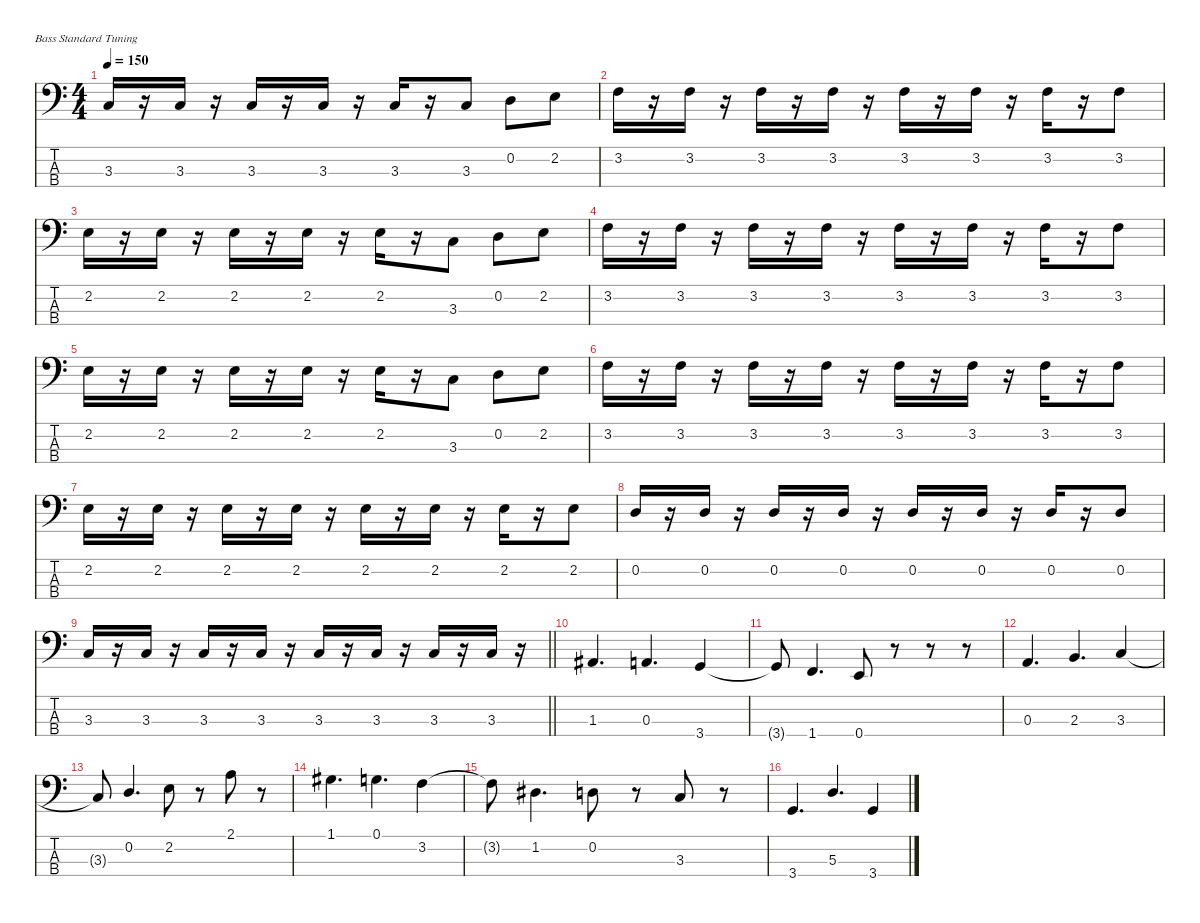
\defaultSystemsLayout 4
\hideDynamics
\bracketExtendMode nobrackets
\singleTrackTrackNamePolicy hidden
\multiTrackTrackNamePolicy hidden
\firstSystemTrackNameMode fullname
\firstSystemTrackNameOrientation horizontal
\otherSystemsTrackNameOrientation horizontal
\track ("Track 7" "el.bs.") {instrument electricbassfinger}
\staff {score tabs}
\tuning (G2 D2 A1 E1)
\ts (4 4)
\tempo 150
\clef f4
\ks c
3.3.16{dy ff beam Up} r.16{beam Up} 3.3.16{beam Up} r.16{beam Up} 3.3.16{dy fff beam Up} r.16{beam Up} 3.3.16{beam Up} r.16{beam Up} 3.3.16{dy ff beam Up} r.16{beam Up} 3.3.8{beam Up} 0.2.8{dy fff beam Down} 2.2.8{beam Down} |
3.2.16{beam Down} r.16{beam Down} 3.2.16{beam Down} r.16{beam Down} 3.2.16{dy ff beam Down} r.16{beam Down} 3.2.16{beam Down} r.16{beam Down} 3.2.16{dy fff beam Down} r.16{beam Down} 3.2.16{beam Down} r.16{beam Down} 3.2.16{dy ff beam Down} r.16{beam Down} 3.2.8{dy fff beam Down} |
2.2.16{dy ff beam Down} r.16{beam Down} 2.2.16{beam Down} r.16{beam Down} 2.2.16{dy fff beam Down} r.16{beam Down} 2.2.16{beam Down} r.16{beam Down} 2.2.16{dy ff beam Down} r.16{beam Down} 3.3.8{beam Down} 0.2.8{dy fff beam Down} 2.2.8{beam Down} |
3.2.16{beam Down} r.16{beam Down} 3.2.16{beam Down} r.16{beam Down} 3.2.16{dy ff beam Down} r.16{beam Down} 3.2.16{beam Down} r.16{beam Down} 3.2.16{dy fff beam Down} r.16{beam Down} 3.2.16{beam Down} r.16{beam Down} 3.2.16{dy ff beam Down} r.16{beam Down} 3.2.8{dy fff beam Down} |
2.2.16{dy ff beam Down} r.16{beam Down} 2.2.16{beam Down} r.16{beam Down} 2.2.16{dy fff beam Down} r.16{beam Down} 2.2.16{beam Down} r.16{beam Down} 2.2.16{dy ff beam Down} r.16{beam Down} 3.3.8{beam Down} 0.2.8{dy fff beam Down} 2.2.8{beam Down} |
3.2.16{beam Down} r.16{beam Down} 3.2.16{beam Down} r.16{beam Down} 3.2.16{dy ff beam Down} r.16{beam Down} 3.2.16{beam Down} r.16{beam Down} 3.2.16{dy fff beam Down} r.16{beam Down} 3.2.16{beam Down} r.16{beam Down} 3.2.16{dy ff beam Down} r.16{beam Down} 3.2.8{dy fff beam Down} |
2.2.16{dy ff beam Down} r.16{beam Down} 2.2.16{beam Down} r.16{beam Down} 2.2.16{dy fff beam Down} r.16{beam Down} 2.2.16{beam Down} r.16{beam Down} 2.2.16{dy ff beam Down} r.16{beam Down} 2.2.16{beam Down} r.16{beam Down} 2.2.16{dy fff beam Down} r.16{beam Down} 2.2.8{beam Down} |
0.2.16{beam Up} r.16{beam Up} 0.2.16{beam Up} r.16{beam Up} 0.2.16{dy ff beam Up} r.16{beam Up} 0.2.16{beam Up} r.16{beam Up} 0.2.16{dy fff beam Up} r.16{beam Up} 0.2.16{beam Up} r.16{beam Up} 0.2.16{dy ff beam Up} r.16{beam Up} 0.2.8{dy fff beam Up} |
\barLineRight lightlight
3.3.16{dy ff beam Up} r.16{beam Up} 3.3.16{beam Up} r.16{beam Up} 3.3.16{dy fff beam Up} r.16{beam Up} 3.3.16{beam Up} r.16{beam Up} 3.3.16{dy ff beam Up} r.16{beam Up} 3.3.16{dy fff beam Up} r.16{beam Up} 3.3.16{beam Up} r.16{beam Up} 3.3.16{beam Up} r.16{beam Up} |
1.3{acc #}.4{d beam Up} 0.3.4{d beam Up} 3.4.4{beam Up} |
3.4{t}.8{dy f beam Up} 1.4.4{d dy fff beam Up} 0.4.8{beam Up} r.8{beam Up} r.8{beam Up} r.8{beam Up} |
0.3.4{d beam Up} 2.3.4{d beam Up} 3.3.4{beam Up} |
3.3{t}.8{dy f beam Up} 0.2.4{d dy fff beam Up} 2.2.8{beam Down} r.8{beam Down} 2.1.8{beam Down} r.8{beam Down} |
1.1{acc #}.4{d beam Down} 0.1.4{d beam Down} 3.2.4{beam Down} |
3.2{t}.8{dy f beam Down} 1.2{acc #}.4{d dy fff beam Down} 0.2.8{beam Down} r.8{beam Down} 3.3.8{beam Up} r.8{beam Up} |
3.4.4{d beam Up} 5.3.4{d beam Up} 3.4.4{beam Up}
